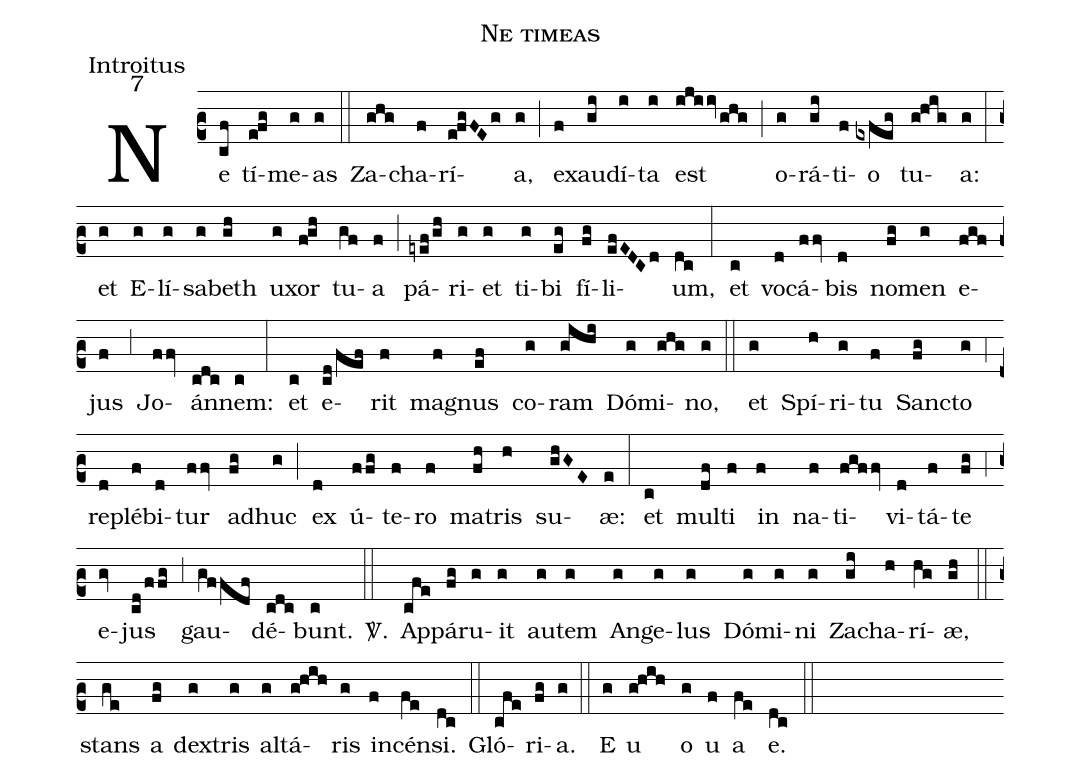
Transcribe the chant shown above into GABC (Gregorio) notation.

name:Ne timeas;
office-part:Introitus;
mode:7;
%%
(c2) Ne(cf) tí(e!fg)me(g)as(g) (::) Za(ghg)cha(f)rí(e!fgFEg)a,(g) (;) ex(f)au(gi)dí(i)ta(i) est(ijiiv/ghg) (;) o(g)rá(gi)ti(f)o(exfeg) tu(g!hig)a:(g) (:) et(g) E(g)lí(g)sa(g)beth(gh) u(g)xor(f!gh) tu(gf)a(f) (;) pá(eyef/gh)ri(g)et(g) ti(g)bi(eg) fí(fg)li(efEDCd)um,(dc) (:) et(c) vo(d)cá(ffv)bis(d) no(fg)men(g) e(fgf)jus(f) (;3) Jo(ffv)án(cdc)nem:(c) (:) et(c) e(cd/fef)rit(f) ma(f)gnus(ef) co(g)ram(gihi) Dó(g)mi(ghg)no,(g) (::) et(g) Spí(h)ri(g)tu(f) San(fg)cto(g) (;4) re(d)plé(f)bi(d)tur(ffv) ad(fg)huc(g) (;) ex(d) ú(ffg)te(f)ro(f) ma(fh)tris(h) su(ghGE)æ:(e) (:) et(c) mul(df)ti(f) in(f) na(f)ti(fgffv)vi(d)tá(f)te(fg) (;4) e(gv)jus(cd/ffg) (;3) gau(gffdf)dé(cdc)bunt.(c) <sp>V/</sp>.(::) Ap(cfe)pá(fg)ru(g)it(g) au(g)tem(g) An(g)ge(g)lus(g) Dó(g)mi(g)ni(g) Za(gi)cha(h)rí(hg)æ,(gh) (::) stans(ge) a(fg) dex(g)tris(g) al(g)tá(g!hih)ris(g) in(f)cén(fe)si.(dc) (::) Gló(cfe)ri(fg)a.(g) (::) E(g) u(g!hih) o(g) u(f) a(fe) e.(dc) (::)
